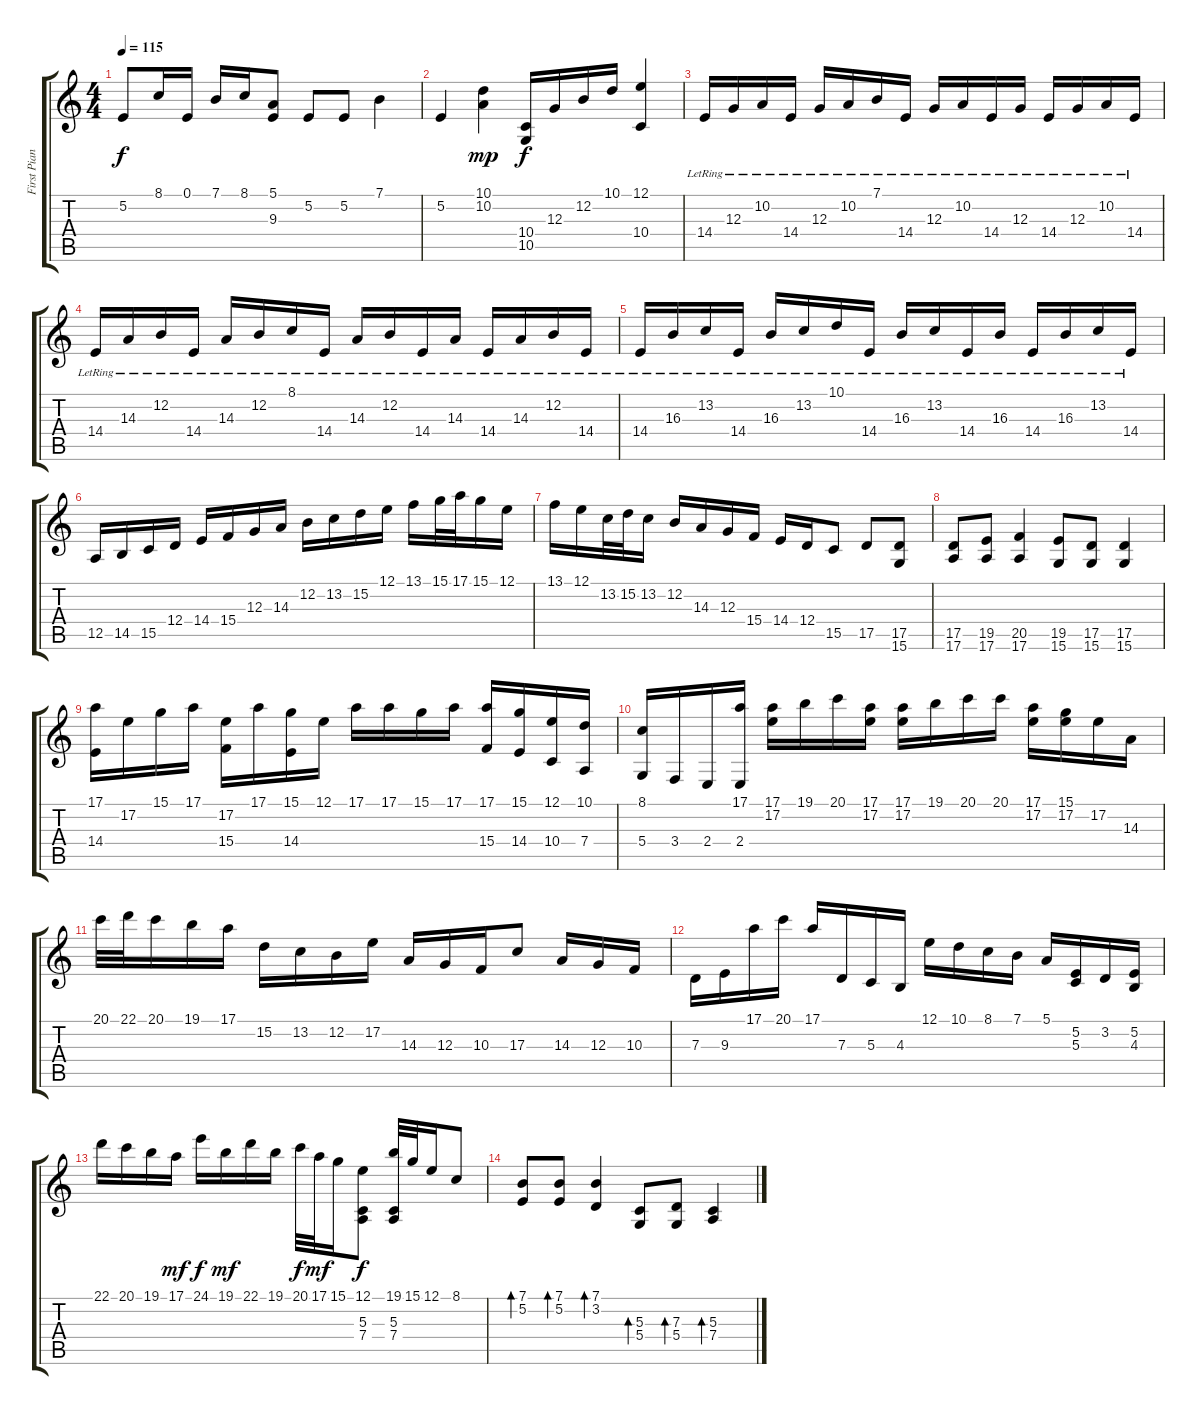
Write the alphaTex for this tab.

\track ("First Piano" "First Pian") {instrument acousticgrandpiano}
\staff {score tabs}
\tuning (E4 B3 G3 D3 A2 E2) {hide}
\ts (4 4)
\tempo 115
\clef g2
\ks c
5.2{t}.8{dy f} 8.1.16 0.1.16 7.1.16 8.1.16 (5.1 9.3).8 5.2.8 5.2.8 7.1.4 |
5.2.4 (10.1 10.2).4{dy mp} (10.4 10.5).16{dy f} 12.3.16 12.2.16 10.1.16 (12.1 10.4).4 |
14.4{lr}.16 12.3{lr}.16 10.2{lr}.16 14.4{lr}.16 12.3{lr}.16 10.2{lr}.16 7.1{lr}.16 14.4{lr}.16 12.3{lr}.16 10.2{lr}.16 14.4{lr}.16 12.3{lr}.16 14.4{lr}.16 12.3{lr}.16 10.2{lr}.16 14.4{lr}.16 |
14.4{lr}.16 14.3{lr}.16 12.2{lr}.16 14.4{lr}.16 14.3{lr}.16 12.2{lr}.16 8.1{lr}.16 14.4{lr}.16 14.3{lr}.16 12.2{lr}.16 14.4{lr}.16 14.3{lr}.16 14.4{lr}.16 14.3{lr}.16 12.2{lr}.16 14.4{lr}.16 |
14.4{lr}.16 16.3{lr}.16 13.2{lr}.16 14.4{lr}.16 16.3{lr}.16 13.2{lr}.16 10.1{lr}.16 14.4{lr}.16 16.3{lr}.16 13.2{lr}.16 14.4{lr}.16 16.3{lr}.16 14.4{lr}.16 16.3{lr}.16 13.2{lr}.16 14.4{lr}.16 |
12.5.16 14.5.16 15.5.16 12.4.16 14.4.16 15.4.16 12.3.16 14.3.16 12.2.16 13.2.16 15.2.16 12.1.16 13.1.16 15.1.32 17.1.32 15.1.16 12.1.16 |
13.1.16 12.1.16 13.2.32 15.2.32 13.2.16 12.2.16 14.3.16 12.3.16 15.4.16 14.4.16 12.4.16 15.5.8 17.5.8 (17.5 15.6).8 |
(17.5 17.6).8 (19.5 17.6).8 (20.5 17.6).4 (19.5 15.6).8 (17.5 15.6).8 (17.5 15.6).4 |
(17.1 14.4).16 17.2.16 15.1.16 17.1.16 (17.2 15.4).16 17.1.16 (15.1 14.4).16 12.1.16 17.1.16 17.1.16 15.1.16 17.1.16 (17.1 15.4).16 (15.1 14.4).16 (12.1 10.4).16 (10.1 7.4).16 |
(8.1 5.4).16 3.4.16 2.4.16 (17.1 2.4).16 (17.1 17.2).16 19.1.16 20.1.16 (17.1 17.2).16 (17.1 17.2).16 19.1.16 20.1.16 20.1.16 (17.1 17.2).16 (15.1 17.2).16 17.2.16 14.3.16 |
20.1.32 22.1.32 20.1.16 19.1.16 17.1.16 15.2.16 13.2.16 12.2.16 17.2.16 14.3.16 12.3.16 10.3.16 17.3.8 14.3.16 12.3.16 10.3.16 |
7.3.16 9.3.16 17.1.16 20.1.16 17.1.16 7.3.16 5.3.16 4.3.16 12.1.16 10.1.16 8.1.16 7.1.16 5.1.16 (5.2 5.3).16 3.2.16 (5.2 4.3).16 |
22.1.16 20.1.16 19.1.16 17.1.16{dy mf} 24.1.16{dy f} 19.1.16{dy mf} 22.1.16 19.1.16 20.1.32{dy f} 17.1.32{dy mf} 15.1.16 (12.1 5.3 7.4).8{dy f} (19.1 5.3 7.4).32 15.1.32 12.1.16 8.1.8 |
(7.1 5.2).8{bd 120} (7.1 5.2).8{bd 120} (7.1 3.2).4{bd 120} (5.3 5.4).8{bd 120} (7.3 5.4).8{bd 120} (5.3 7.4).4{bd 120}
